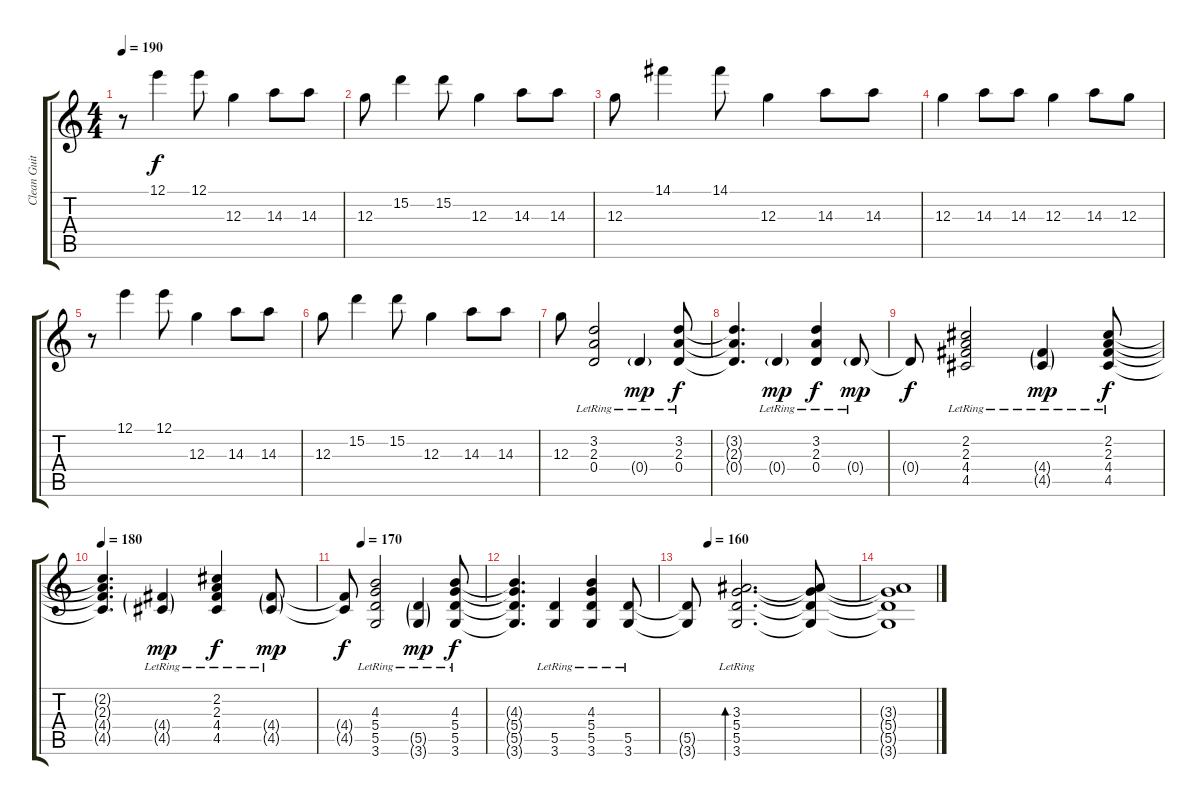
\track ("Clean Guitar" "Clean Guit") {instrument electricguitarmuted}
\staff {score tabs}
\tuning (E4 B3 G3 D3 A2 E2) {hide}
\ts (4 4)
\tempo 190
\clef g2
\ks c
r.8{dy f} 12.1.4 12.1.8 12.3.4 14.3.8 14.3.8 |
12.3.8 15.2.4 15.2.8 12.3.4 14.3.8 14.3.8 |
12.3.8 14.1.4 14.1.8 12.3.4 14.3.8 14.3.8 |
12.3.4 14.3.8 14.3.8 12.3.4 14.3.8 12.3.8 |
r.8 12.1.4 12.1.8 12.3.4 14.3.8 14.3.8 |
12.3.8 15.2.4 15.2.8 12.3.4 14.3.8 14.3.8 |
12.3.8 (3.2{lr} 2.3{lr} 0.4{lr}).2{instrument electricguitarmuted} 0.4{g lr}.4{dy mp} (3.2{lr} 2.3{lr} 0.4{lr}).8{dy f} |
(3.2{t} 2.3{t} 0.4{t}).4{d} 0.4{g lr}.4{dy mp} (3.2{lr} 2.3{lr} 0.4{lr}).4{dy f} 0.4{g lr}.8{dy mp} |
0.4{t}.8{dy f} (2.2{lr} 2.3{lr} 4.4{lr} 4.5{lr}).2 (4.4{g lr} 4.5{g lr}).4{dy mp} (2.2{lr} 2.3{lr} 4.4{lr} 4.5{lr}).8{dy f} |
\tempo 180
(2.2{t} 2.3{t} 4.4{t} 4.5{t}).4{d} (4.4{g lr} 4.5{g lr}).4{dy mp} (2.2{lr} 2.3{lr} 4.4{lr} 4.5{lr}).4{dy f} (4.4{g lr} 4.5{g lr}).8{dy mp} |
\tempo (170 0.125)
(4.4{t} 4.5{t}).8{dy f} (4.3{lr} 5.4{lr} 5.5{lr} 3.6{lr}).2 (5.5{g lr} 3.6{g lr}).4{dy mp} (4.3{lr} 5.4{lr} 5.5{lr} 3.6{lr}).8{dy f} |
(4.3{t} 5.4{t} 5.5{t} 3.6{t}).4{d} (5.5{lr} 3.6{lr}).4 (4.3{lr} 5.4{lr} 5.5{lr} 3.6{lr}).4 (5.5{lr} 3.6{lr}).8 |
\tempo (160 0.125)
(5.5{t} 3.6{t}).8 (3.3{lr} 5.4{lr} 5.5{lr} 3.6{lr}).2{d bd 240} (3.3{t} 5.4{t} 5.5{t} 3.6{t}).8 |
(3.3{t} 5.4{t} 5.5{t} 3.6{t}).1
